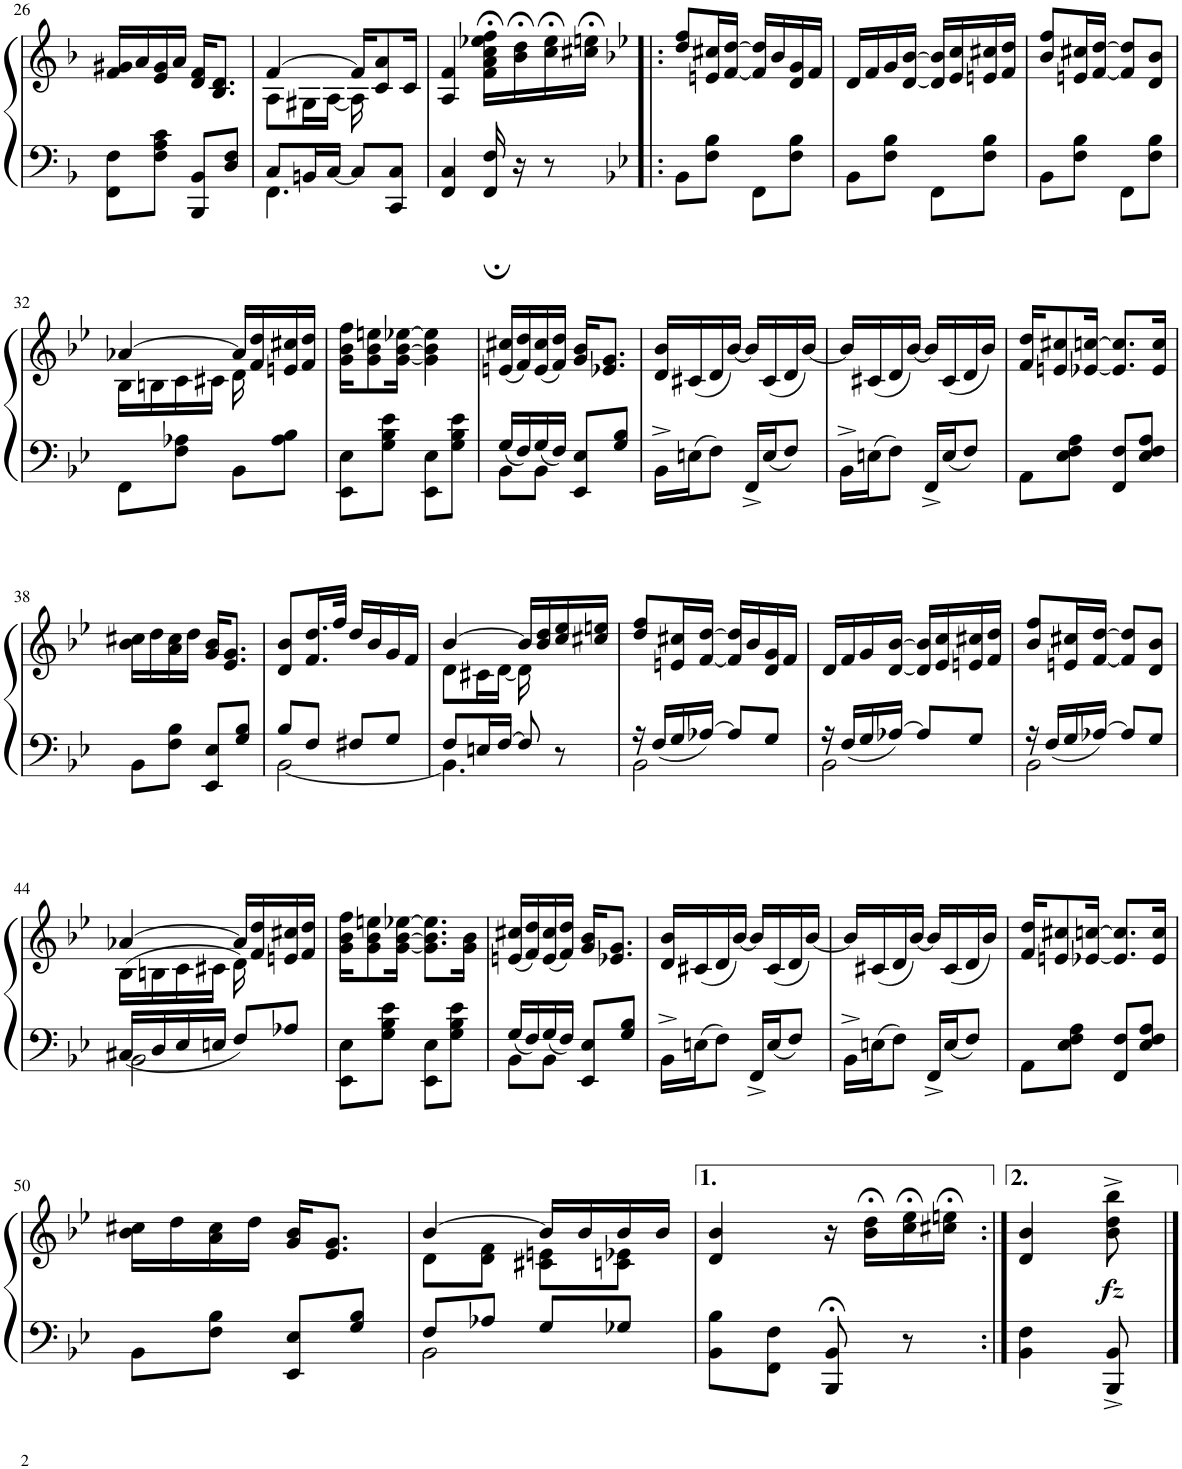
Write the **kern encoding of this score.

**kern	**kern	**dynam
*part1	*part1	*part1
*staff2	*staff1	*staff1/2
*I"Piano	*	*
*I'Pno.	*	*
!!LO:PB:g=z
*clefF4	*clefG2	*
*k[b-]	*k[b-]	*
*M2/4	*M2/4	*
=26	=26	=26
8FF\ 8F\L	16f/ 16g#X/LL	.
.	16a/	.
8F\ 8A\ 8c\J	16e/ 16g#/	.
.	16a/JJ	.
8BBB-/ 8BB-/L	16d/ 16f/KL	.
.	8.B-/ 8.d/J	.
8D/ 8F/J	.	.
=27	=27	=27
*^	*^	*
8C/L	4.FF\	[4f/	8A\L	.
16BBn/L	.	.	16G#X\L	.
[<16C/JJ	.	.	[16A\JJ	.
8C/L]	.	16f/KL]	16A\]	.
.	.	8c/ 8a/	8.ryy	.
8CC/ 8C/J	8ryy	.	.	.
.	.	16c/Jk	.	.
*v	*v	*	*	*
*	*v	*v	*
=28	=28	=28
4FF/ 4C/	4A/ 4f/	.
16FF/; 16F/;	16f\;< 16a\;< 16cc\;< 16ee-X\;< 16ff\;<LL	.
16r	16b-\;< 16dd\;<	.
8r	16cc\;< 16ee-\;<	.
.	16cc#X\;< 16een\;<JJ	.
=29!|:	=29!|:	=29!|:
*k[b-e-]	*k[b-e-]	*
8BB-\L	8dd/ 8ff/L	.
8F\ 8B-\J	16en/ 16cc#X/L	.
.	[16f/ [16dd/JJ	.
8FF\L	16f/] 16dd/]LL	.
.	16b-/	.
8F\ 8B-\J	16d/ 16g/	.
.	16f/JJ	.
=30	=30	=30
8BB-\L	16d/LL	.
.	16f/	.
8F\ 8B-\J	16g/	.
.	[16d/ [16b-/JJ	.
8FF\L	16d/] 16b-/]LL	.
.	16e-/ 16cc/	.
8F\ 8B-\J	16en/ 16cc#X/	.
.	16f/ 16dd/JJ	.
=31	=31	=31
8BB-\L	8b-/ 8ff/L	.
8F\ 8B-\J	16en/ 16cc#X/L	.
.	[16f/ [16dd/JJ	.
8FF\L	8f/] 8dd/]L	.
8F\ 8B-\J	8d/ 8b-/J	.
!!LO:LB:g=z
=32	=32	=32
*	*^	*
8FF\L	[4a-X/	16B-\LL	.
.	.	16Bn\	.
8F\ 8A-X\J	.	16c\	.
.	.	16c#X\JJ	.
8BB-\L	16a-/LL]	16d\	.
.	16f/ 16dd/	8.ryy	.
8A-\ 8B-\J	16en/ 16cc#X/	.	.
.	16f/ 16dd/JJ	.	.
*	*v	*v	*
=33	=33	=33
8EE-\ 8E-\L	16g\ 16b-\ 16ff\KL	.
.	8g\ 8b-\ 8een\	.
8G\ 8B-\ 8e-\J	.	.
.	[16g\ [16b-\ [16ee-X\Jk	.
8EE-\ 8E-\L	4g\] 4b-\] 4ee-\]	.
8G\ 8B-\ 8e-\J	.	.
=34	=34	=34
*^	*	*
16G/LL	8BB-\L	(16en/ 16cc#X/LL	.
16F/	.	16f/ 16dd/)	.
16G/	8BB-\J	(16e/ 16cc#/	.
16F/JJ	.	16f/ 16dd/JJ)	.
8EE-/ 8E-/L	4ryy	16g/ 16b-/KL	.
.	.	8.e-X/ 8.g/J	.
8G/ 8B-/J	.	.	.
*v	*v	*	*
=35	=35	=35
16BB-^\LL	16d/ 16b-/LL	.
16En\J	(16c#X/	.
8F\J	16d/	.
.	[16b-/JJ)	.
16FF^/LL	16b-/LL]	.
16E/J	(16c#/	.
8F/J	16d/	.
.	[16b-/JJ)	.
=36	=36	=36
16BB-^\LL	16b-/LL]	.
16En\J	(16c#X/	.
8F\J	16d/	.
.	[16b-/JJ)	.
16FF^/LL	16b-/LL]	.
16E/J	(16c#/	.
8F/J	16d/	.
.	16b-/JJ)	.
=37	=37	=37
8AA\L	16f/ 16dd/KL	.
.	8en/ 8cc#X/	.
8E-\ 8F\ 8A\J	.	.
.	[16e-X/ [16ccn/Jk	.
8FF/ 8F/L	8.e-/] 8.cc/]L	.
8E-/ 8F/ 8A/J	.	.
.	16e-/ 16cc/Jk	.
!!LO:LB:g=z
=38	=38	=38
8BB-\L	16b-\ 16cc#X\LL	.
.	16dd\	.
8F\ 8B-\J	16a\ 16cc#\	.
.	16dd\JJ	.
8EE-/ 8E-/L	16g/ 16b-/KL	.
.	8.e-/ 8.g/J	.
8G/ 8B-/J	.	.
=39	=39	=39
*^	*	*
8B-/L	[2BB-\	8d/ 8b-/L	.
8F/J	.	16.f/ 16.dd/L	.
.	.	32ff/JJk	.
8F#X/L	.	16dd/LL	.
.	.	16b-/	.
8G/J	.	16g/	.
.	.	16f/JJ	.
=40	=40	=40	=40
*	*	*^	*
8F/L	4.BB-\]	[4b-/	8d\L	.
16En/L	.	.	16c#X\L	.
[16F/JJ	.	.	[16d\JJ	.
8F/]	.	16b-/LL]	16d\]	.
.	.	16b-/ 16dd/	8.ryy	.
8r	8ryy	16cc/ 16ee-/	.	.
.	.	16cc#X/ 16een/JJ	.	.
*	*	*v	*v	*
=41	=41	=41	=41
16r	2BB-\	8dd/ 8ff/L	.
16F/LL	.	.	.
16G/	.	16en/ 16cc#X/L	.
[16A-X/JJ	.	[16f/ [16dd/JJ	.
8A-/L]	.	16f/] 16dd/]LL	.
.	.	16b-/	.
8G/J	.	16d/ 16g/	.
.	.	16f/JJ	.
=42	=42	=42	=42
16r	2BB-\	16d/LL	.
16F/LL	.	16f/	.
16G/	.	16g/	.
[16A-X/JJ	.	[16d/ [16b-/JJ	.
8A-/L]	.	16d/] 16b-/]LL	.
.	.	16e-/ 16cc/	.
8G/J	.	16en/ 16cc#X/	.
.	.	16f/ 16dd/JJ	.
=43	=43	=43	=43
16r	2BB-\	8b-/ 8ff/L	.
16F/LL	.	.	.
16G/	.	16en/ 16cc#X/L	.
[16A-X/JJ	.	[16f/ [16dd/JJ	.
8A-/L]	.	8f/] 8dd/]L	.
8G/J	.	8d/ 8b-/J	.
!!LO:LB:g=z
=44	=44	=44	=44
*	*	*^	*
16C#X/LL	2BB-\	[4a-X/	(>16B-\LL	.
16D/	.	.	16Bn\	.
16E-/	.	.	16c\	.
16En/JJ	.	.	16c#X\JJ	.
8F/L	.	16a-/LL]	16d\)	.
.	.	16f/ 16dd/	8.ryy	.
8A-X/J	.	16en/ 16cc#X/	.	.
.	.	16f/ 16dd/JJ	.	.
*v	*v	*	*	*
*	*v	*v	*
=45	=45	=45
8EE-\ 8E-\L	16g\ 16b-\ 16ff\KL	.
.	8g\ 8b-\ 8een\	.
8G\ 8B-\ 8e-\J	.	.
.	[16g\ [16b-\ [16ee-X\Jk	.
8EE-\ 8E-\L	8.g\] 8.b-\] 8.ee-\]L	.
8G\ 8B-\ 8e-\J	.	.
.	16g\ 16b-\Jk	.
=46	=46	=46
*^	*	*
16G/LL	8BB-\L	(16en/ 16cc#X/LL	.
16F/	.	16f/ 16dd/)	.
16G/	8BB-\J	(16e/ 16cc#/	.
16F/JJ	.	16f/ 16dd/JJ)	.
8EE-/ 8E-/L	4ryy	16g/ 16b-/KL	.
.	.	8.e-X/ 8.g/J	.
8G/ 8B-/J	.	.	.
*v	*v	*	*
=47	=47	=47
16BB-^\LL	16d/ 16b-/LL	.
16En\J	(16c#X/	.
8F\J	16d/	.
.	[16b-/JJ)	.
16FF^/LL	16b-/LL]	.
16E/J	(16c#/	.
8F/J	16d/	.
.	[16b-/JJ)	.
=48	=48	=48
16BB-^\LL	16b-/LL]	.
16En\J	(16c#X/	.
8F\J	16d/	.
.	[16b-/JJ)	.
16FF^/LL	16b-/LL]	.
16E/J	(16c#/	.
8F/J	16d/	.
.	16b-/JJ)	.
=49	=49	=49
8AA\L	16f/ 16dd/KL	.
.	8en/ 8cc#X/	.
8E-\ 8F\ 8A\J	.	.
.	[16e-X/ [16ccn/Jk	.
8FF/ 8F/L	8.e-/] 8.cc/]L	.
8E-/ 8F/ 8A/J	.	.
.	16e-/ 16cc/Jk	.
!!LO:LB:g=z
=50	=50	=50
8BB-\L	16b-\ 16cc#X\LL	.
.	16dd\	.
8F\ 8B-\J	16a\ 16cc#\	.
.	16dd\JJ	.
8EE-/ 8E-/L	16g/ 16b-/KL	.
.	8.e-/ 8.g/J	.
8G/ 8B-/J	.	.
=51	=51	=51
*^	*^	*
8F/L	2BB-\	[4b-/	8d\L	.
8A-X/J	.	.	8d\ 8f\J	.
8G/L	.	16b-/LL]	8c#X\ 8en\L	.
.	.	16b-/	.	.
8G-X/J	.	16b-/	8cn\ 8e-X\J	.
.	.	16b-/JJ	.	.
*v	*v	*	*	*
*	*v	*v	*
=52	=52	=52
8BB-\ 8B-\L	4d/ 4b-/	.
8FF\ 8F\J	.	.
8BBB-/;< 8BB-/;<	16r;<	.
.	16b-\;< 16dd\;<LL	.
8r	16cc\;< 16ee-\;<	.
.	16cc#X\;< 16een\;<JJ	.
=53:|!	=53:|!	=53:|!
4BB-\ 4F\	4d/ 4b-/	.
!	!	!LO:DY:b
8BBB-/^ 8BB-/^	8b-\^ 8dd\^ 8bb-\^	fz
==	==	==
*-	*-	*-
